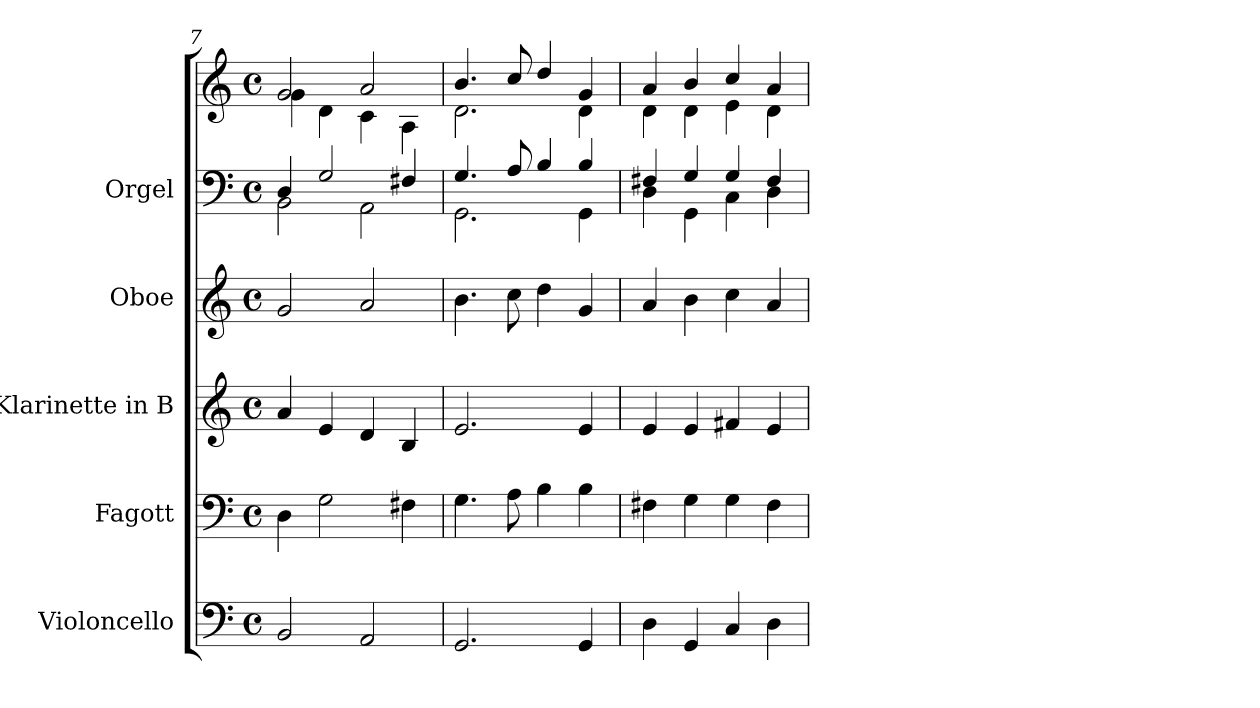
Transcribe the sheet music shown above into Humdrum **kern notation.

**kern	**kern	**kern	**kern	**kern	**kern
*part5	*part4	*part3	*part2	*part1	*part1
*staff6	*staff5	*staff4	*staff3	*staff2	*staff1
*I"Violoncello	*I"Fagott	*I"Klarinette in B	*I"Oboe	*I"Orgel	*
*I'Vc.	*I'Fgt.	*	*I'Ob.	*	*
!!LO:LB:g=z
*clefF4	*clefF4	*clefG2	*clefG2	*clefF4	*clefG2
*	*	*ITrd1c2	*	*	*
*k[]	*k[]	*k[b-e-]	*k[]	*k[]	*k[]
*M4/4	*M4/4	*M4/4	*M4/4	*M4/4	*M4/4
*met(c)	*met(c)	*met(c)	*met(c)	*met(c)	*met(c)
=7	=7	=7	=7	=7	=7
*	*	*	*	*^	*^
2BB/	4D\	4g/	2g/	4D/	2BB\	2gi/	4g\
.	2G\	4d/	.	2G/	.	.	4d\
2AA/	.	4c/	2a/	.	2AA\	2ai/	4c\
.	4F#X\	4A/	.	4F#X/	.	.	4A\
=8	=8	=8	=8	=8	=8	=8	=8
2.GG/	4.G\	2.d/	4.b\	4.G/	2.GG\	4.bi/	2.d\
.	8A\	.	8cc\	8A/	.	8cci/	.
.	4B\	.	4dd\	4B/	.	4ddi/	.
4GG/	4B\	4d/	4g/	4B/	4GG\	4gi/	4d\
=9	=9	=9	=9	=9	=9	=9	=9
4D\	4F#X\	4d/	4a/	4F#X/	4D\	4ai/	4d\
4GG/	4G\	4d/	4b\	4G/	4GG\	4bi/	4d\
4C/	4G\	4en/	4cc\	4G/	4C\	4cci/	4e\
4D\	4F#\	4d/	4a/	4F#/	4D\	4ai/	4d\
*	*	*	*	*v	*v	*	*
*	*	*	*	*	*v	*v
=	=	=	=	=	=
*-	*-	*-	*-	*-	*-
